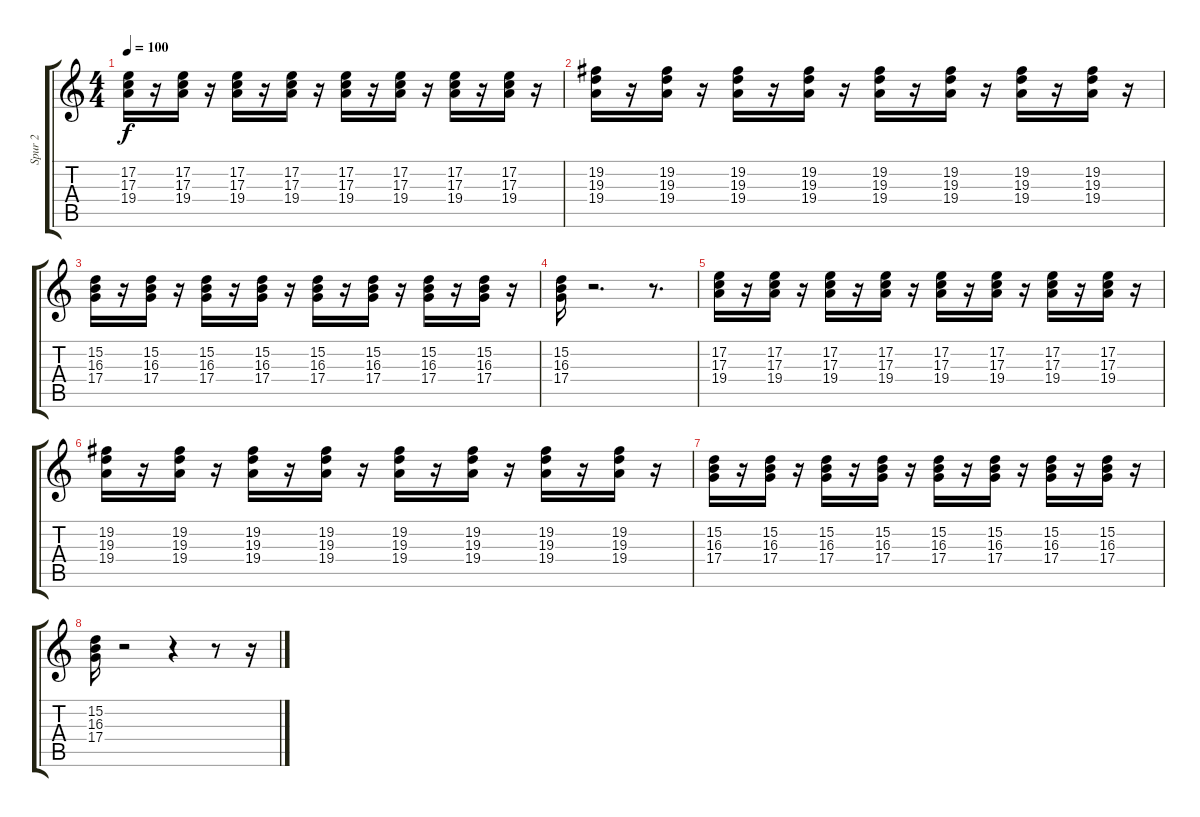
\track ("Spur 2" "Spur 2") {instrument fiddle}
\staff {score tabs}
\tuning (E4 B3 G3 D3 A2 E2) {hide}
\ts (4 4)
\tempo 100
\clef g2
\ks c
(17.2 17.3 19.4).16{dy f} r.16 (17.2 17.3 19.4).16 r.16 (17.2 17.3 19.4).16 r.16 (17.2 17.3 19.4).16 r.16 (17.2 17.3 19.4).16 r.16 (17.2 17.3 19.4).16 r.16 (17.2 17.3 19.4).16 r.16 (17.2 17.3 19.4).16 r.16 |
(19.2 19.3 19.4).16 r.16 (19.2 19.3 19.4).16 r.16 (19.2 19.3 19.4).16 r.16 (19.2 19.3 19.4).16 r.16 (19.2 19.3 19.4).16 r.16 (19.2 19.3 19.4).16 r.16 (19.2 19.3 19.4).16 r.16 (19.2 19.3 19.4).16 r.16 |
(15.2 16.3 17.4).16 r.16 (15.2 16.3 17.4).16 r.16 (15.2 16.3 17.4).16 r.16 (15.2 16.3 17.4).16 r.16 (15.2 16.3 17.4).16 r.16 (15.2 16.3 17.4).16 r.16 (15.2 16.3 17.4).16 r.16 (15.2 16.3 17.4).16 r.16 |
(15.2 16.3 17.4).16 r.2{d} r.8{d} |
(17.2 17.3 19.4).16 r.16 (17.2 17.3 19.4).16 r.16 (17.2 17.3 19.4).16 r.16 (17.2 17.3 19.4).16 r.16 (17.2 17.3 19.4).16 r.16 (17.2 17.3 19.4).16 r.16 (17.2 17.3 19.4).16 r.16 (17.2 17.3 19.4).16 r.16 |
(19.2 19.3 19.4).16 r.16 (19.2 19.3 19.4).16 r.16 (19.2 19.3 19.4).16 r.16 (19.2 19.3 19.4).16 r.16 (19.2 19.3 19.4).16 r.16 (19.2 19.3 19.4).16 r.16 (19.2 19.3 19.4).16 r.16 (19.2 19.3 19.4).16 r.16 |
(15.2 16.3 17.4).16 r.16 (15.2 16.3 17.4).16 r.16 (15.2 16.3 17.4).16 r.16 (15.2 16.3 17.4).16 r.16 (15.2 16.3 17.4).16 r.16 (15.2 16.3 17.4).16 r.16 (15.2 16.3 17.4).16 r.16 (15.2 16.3 17.4).16 r.16 |
(15.2 16.3 17.4).16 r.2 r.4 r.8 r.16
